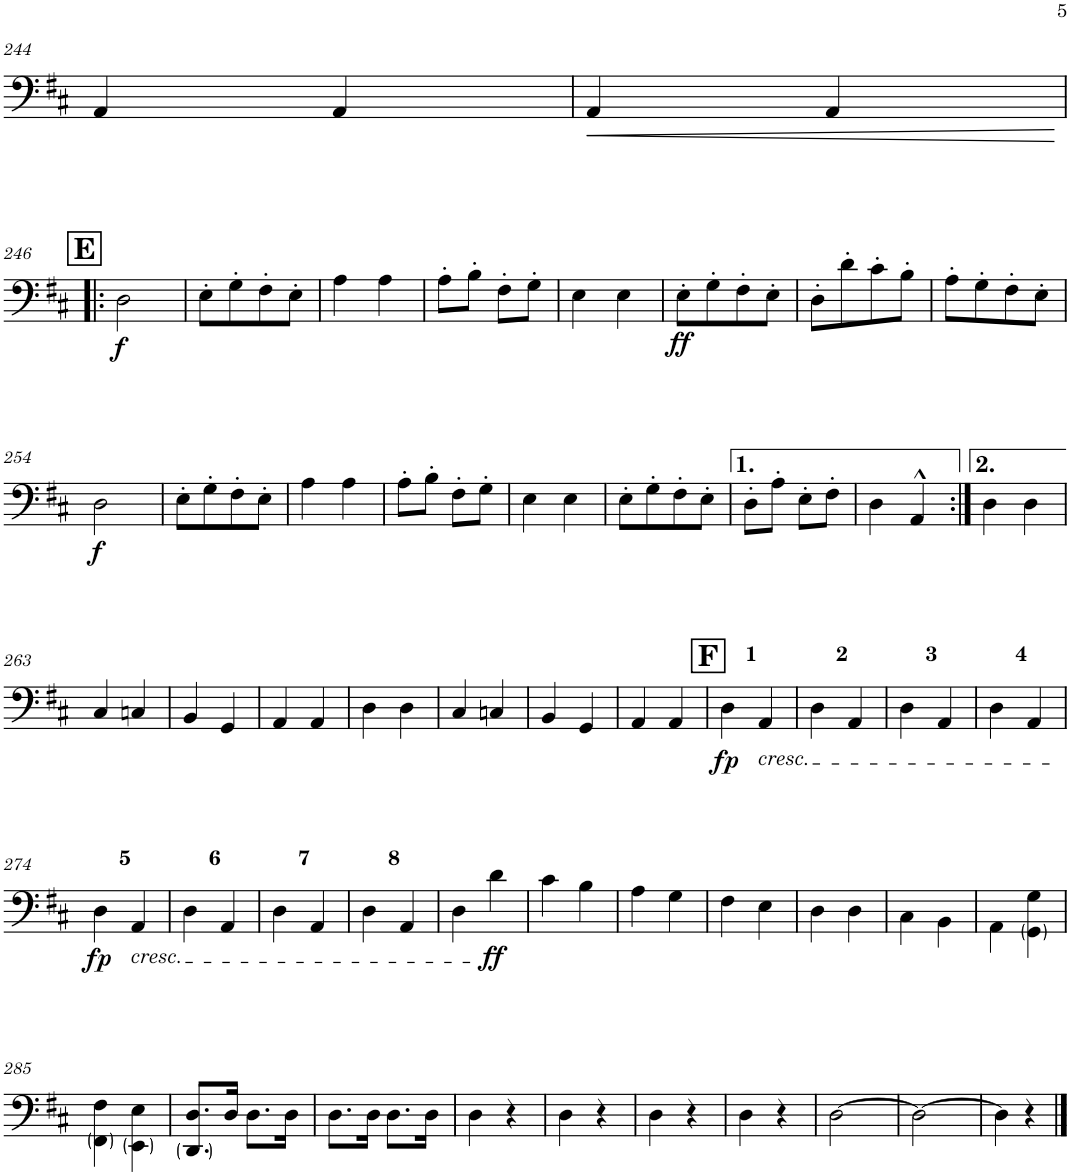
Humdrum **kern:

**kern	**dynam
*part1	*part1
*staff1	*staff1
*I"Trombone III	*
*I'Trb	*
!!LO:PB:g=z
*clefF4	*
*k[f#c#]	*
*M2/4	*
=244	=244
4AA/	.
4AA/	.
=245	=245
!	!LO:HP:b
4AA/	<
4AA/	.
.	[
!!LO:LB:g=z
!!LO:REH:place=s1:a:B:cj:fs=14:t=E
=246!|:	=246!|:
!	!LO:DY:b
2D\	f
=247	=247
8E'\L	.
8G'\	.
8F#'\	.
8E'\J	.
=248	=248
4A\	.
4A\	.
=249	=249
8A'\L	.
8B'\J	.
8F#'\L	.
8G'\J	.
=250	=250
4E\	.
4E\	.
=251	=251
!	!LO:DY:b
8E'\L	ff
8G'\	.
8F#'\	.
8E'\J	.
=252	=252
8D'\L	.
8d'\	.
8c#'\	.
8B'\J	.
=253	=253
8A'\L	.
8G'\	.
8F#'\	.
8E'\J	.
!!LO:LB:g=z
=254	=254
!	!LO:DY:b
2D\	f
=255	=255
8E'\L	.
8G'\	.
8F#'\	.
8E'\J	.
=256	=256
4A\	.
4A\	.
=257	=257
8A'\L	.
8B'\J	.
8F#'\L	.
8G'\J	.
=258	=258
4E\	.
4E\	.
=259	=259
8E'\L	.
8G'\	.
8F#'\	.
8E'\J	.
=260	=260
8D'\L	.
8A'\J	.
8E'\L	.
8F#'\J	.
=261	=261
4D\	.
4AA^^/	.
=262:|!	=262:|!
4D\	.
4D\	.
!!LO:LB:g=z
=263	=263
4C#/	.
4Cn/	.
=264	=264
4BB/	.
4GG/	.
=265	=265
4AA/	.
4AA/	.
=266	=266
4D\	.
4D\	.
=267	=267
4C#/	.
4Cn/	.
=268	=268
4BB/	.
4GG/	.
=269	=269
4AA/	.
4AA/	.
!!LO:REH:place=s1:a:B:cj:fs=14:t=F
=270	=270
!LO:TX:a:B:t=1	!
!	!LO:DY:b
4D\	fp
!LO:TX:b:i:t=cresc.	!
4AA/	.
=271	=271
!LO:TX:a:B:t=2	!
4D\	.
4AA/	.
=272	=272
!LO:TX:a:B:t=3	!
4D\	.
4AA/	.
=273	=273
!LO:TX:a:B:t=4	!
4D\	.
4AA/	.
!!LO:LB:g=z
=274	=274
!LO:TX:a:B:t=5	!
!	!LO:DY:b
4D\	fp
!LO:TX:b:i:t=cresc.	!
4AA/	.
=275	=275
!LO:TX:a:B:t=6	!
4D\	.
4AA/	.
=276	=276
!LO:TX:a:B:t=7	!
4D\	.
4AA/	.
=277	=277
!LO:TX:a:B:t=8	!
4D\	.
4AA/	.
=278	=278
4D\	.
!	!LO:DY:b
4d\	ff
=279	=279
4c#\	.
4B\	.
=280	=280
4A\	.
4G\	.
=281	=281
4F#\	.
4E\	.
=282	=282
4D\	.
4D\	.
=283	=283
4C#\	.
4BB\	.
=284	=284
4AA\	.
4GG\ 4G\	.
!!LO:LB:g=z
=285	=285
4FF#\ 4F#\	.
4EE\ 4E\	.
=286	=286
8.DD/ 8.D/L	.
16D/Jk	.
8.D\L	.
16D\Jk	.
=287	=287
8.D\L	.
16D\Jk	.
8.D\L	.
16D\Jk	.
=288	=288
4D\	.
4r	.
=289	=289
4D\	.
4r	.
=290	=290
4D\	.
4r	.
=291	=291
4D\	.
4r	.
=292	=292
[2D\	.
=293	=293
2D\_	.
=294	=294
4D\]	.
4r	.
==	==
*-	*-
